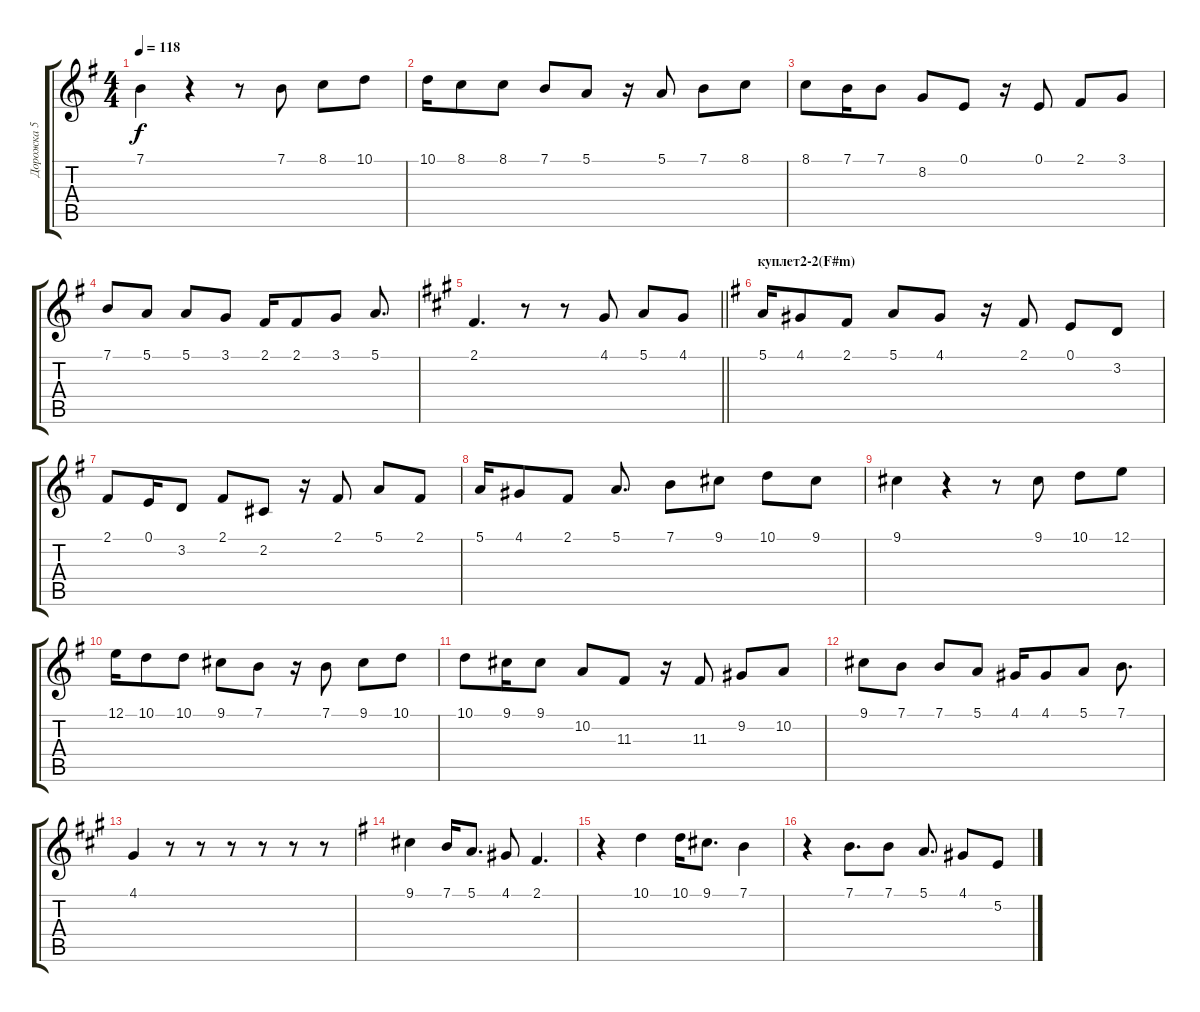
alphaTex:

\track ("Дорожка 5" "Дорожка 5") {instrument viola}
\staff {score tabs}
\tuning (E4 B3 G3 D3 A2 E2) {hide}
\ts (4 4)
\tempo 118
\clef g2
\ks eminor
7.1.4{dy f} r.4 r.8 7.1.8 8.1.8 10.1.8 |
10.1.16 8.1.8 8.1.8 7.1.8 5.1.8 r.16 5.1.8 7.1.8 8.1.8 |
8.1.8 7.1.16 7.1.8 8.2.8 0.1.8 r.16 0.1.8 2.1.8 3.1.8 |
7.1.8 5.1.8 5.1.8 3.1.8 2.1.16 2.1.8 3.1.8 5.1.8{d} |
\barLineRight lightlight
\ks f#minor
2.1.4{d} r.8 r.8 4.1.8 5.1.8 4.1.8 |
\section ("" "куплет2-2(F#m)")
\ks eminor
5.1.16 4.1.8 2.1.8 5.1.8 4.1.8 r.16 2.1.8 0.1.8 3.2.8 |
2.1.8 0.1.16 3.2.8 2.1.8 2.2.8 r.16 2.1.8 5.1.8 2.1.8 |
5.1.16 4.1.8 2.1.8 5.1.8{d} 7.1.8 9.1.8 10.1.8 9.1.8 |
9.1.4 r.4 r.8 9.1.8 10.1.8 12.1.8 |
12.1.16 10.1.8 10.1.8 9.1.8 7.1.8 r.16 7.1.8 9.1.8 10.1.8 |
10.1.8 9.1.16 9.1.8 10.2.8 11.3.8 r.16 11.3.8 9.2.8 10.2.8 |
9.1.8 7.1.8 7.1.8 5.1.8 4.1.16 4.1.8 5.1.8 7.1.8{d} |
\ks f#minor
4.1.4 r.8 r.8 r.8 r.8 r.8 r.8 |
\ks eminor
9.1.4 7.1.16 5.1.8{d} 4.1.8 2.1.4{d} |
r.4 10.1.4 10.1.16 9.1.8{d} 7.1.4 |
r.4 7.1.8{d} 7.1.8 5.1.8{d} 4.1.8 5.2.8
